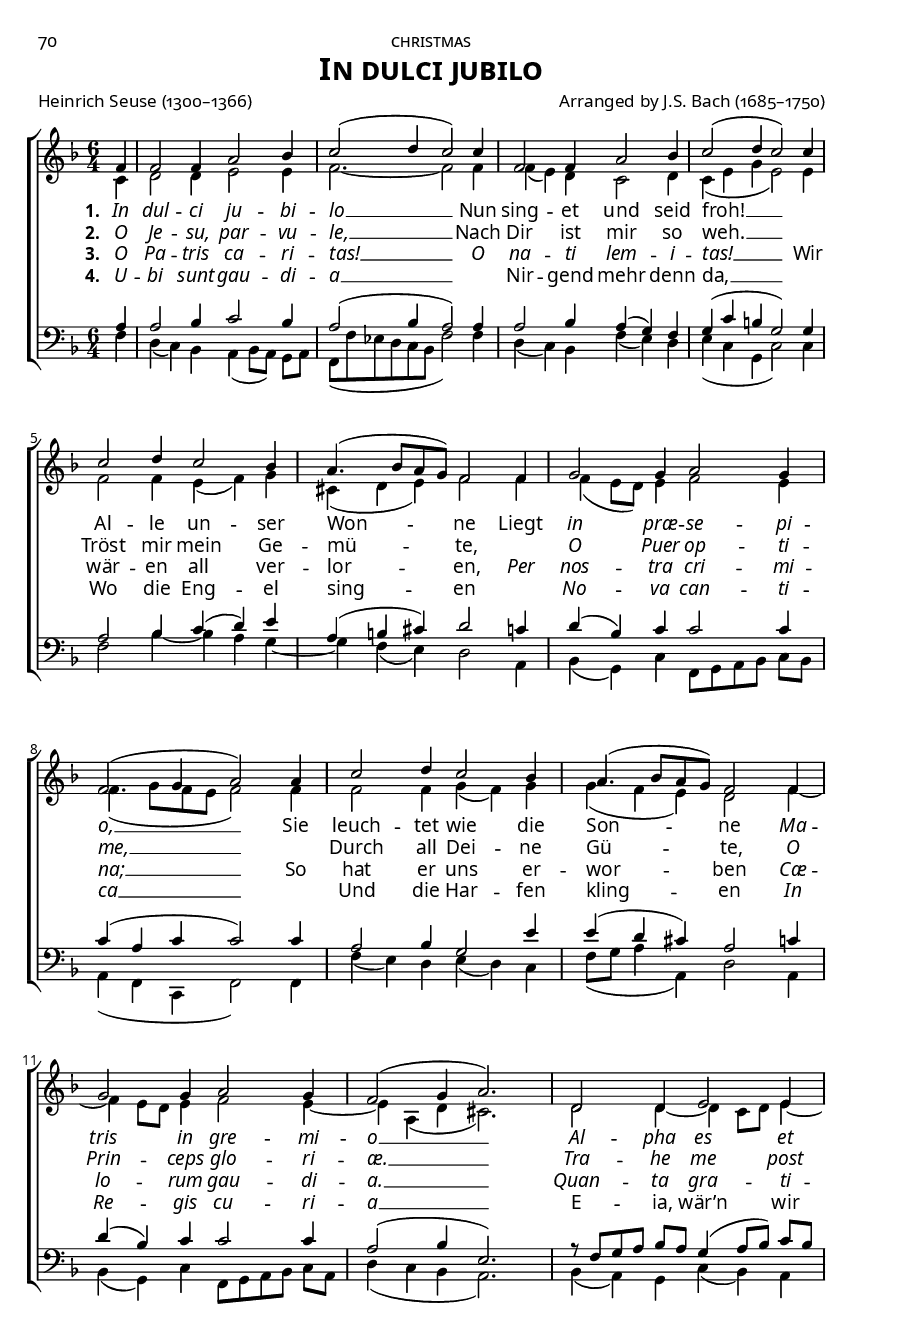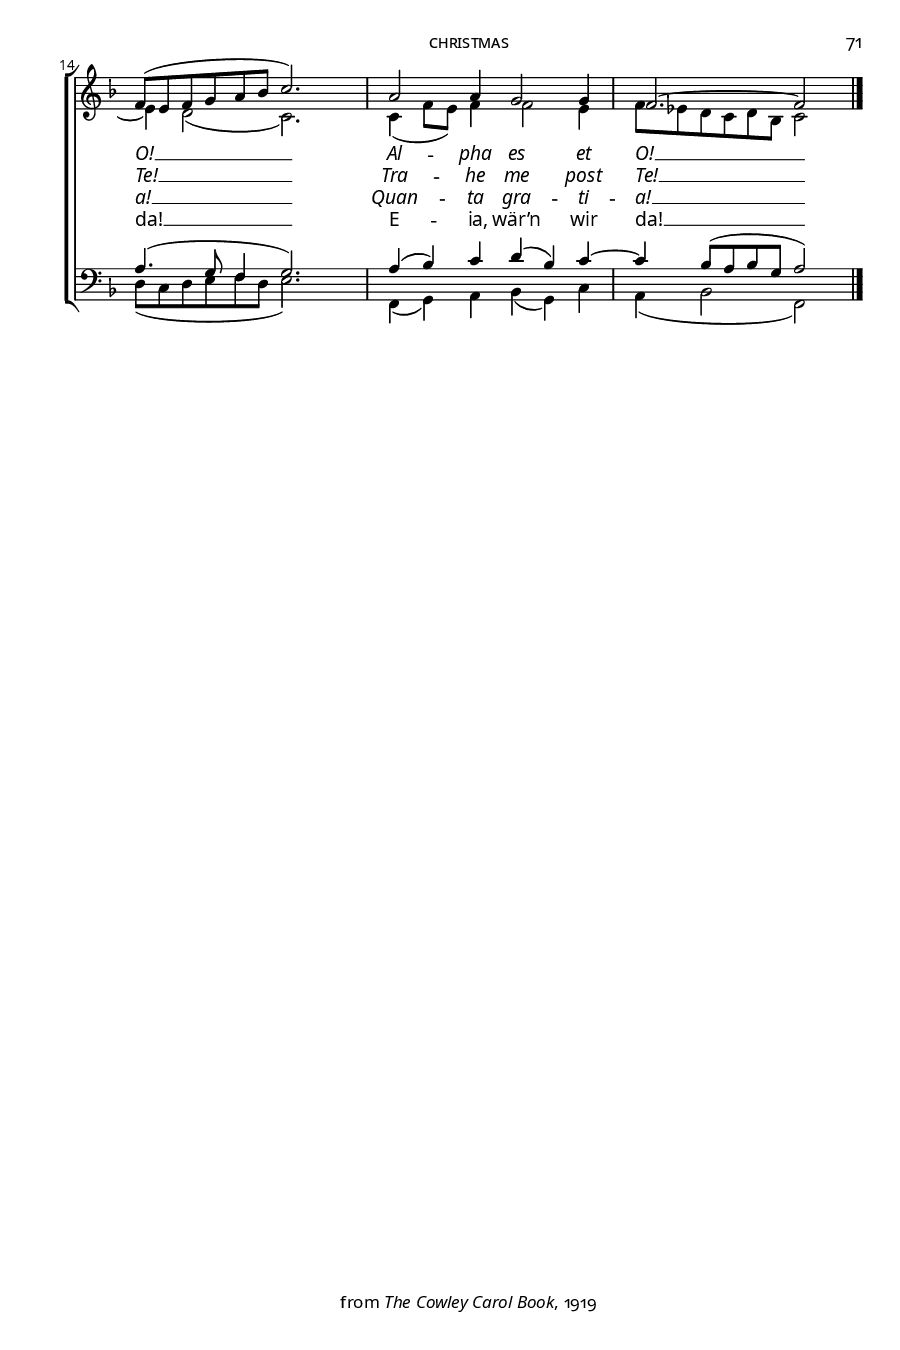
\version "2.14.2"
\include "util.ly"
\header {
    title = \markup{\override #'(font-name . "Garamond Premier Pro Semibold"){ \abs-fontsize #15 \smallCapsOldStyle"In dulci jubilo"}}
    poet = \markup\oldStyleNum"Heinrich Seuse (1300–1366)"
    composer = \markup\oldStyleNum"Arranged by J.S. Bach (1685–1750)"
    
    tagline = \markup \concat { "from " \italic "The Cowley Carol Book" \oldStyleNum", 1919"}
  }\paper {
  print-all-headers = ##f
  paper-height = 9\in
  paper-width = 6\in
  indent = 0\in
  %system-system-spacing = #'((basic-distance . 10) (padding . 0))
  system-system-spacing =
    #'((basic-distance . 0)
       (minimum-distance . 0)
       (padding . -5)
       (stretchability . 100))
  score-markup-spacing = 
    #'((basic-distance . 0)
       (minimum-distance . 0)
       (padding . 0)
       (stretchability . 0))
  markup-markup-spacing =
    #'((basic-distance . 0)
       (minimum-distance . 0)
       (padding . 1)
       (stretchability . 40))
  
  ragged-last-bottom = ##t
  ragged-bottom = ##f
  two-sided = ##t
  inner-margin = 0.5\in
  outer-margin = 0.25\in
  top-margin = 0.25\in
  bottom-margin = 0.25\in
  first-page-number = #070
  print-first-page-number = ##t
  headerLine = \markup{\override #'(font-name . "Garamond Premier Pro") \smallCapsOldStyle"christmas"}
  oddHeaderMarkup = \markup\fill-line{
     \override #'(font-name . "Garamond Premier Pro")\abs-fontsize #8.5
     \combine 
        \fill-line{"" \if \should-print-page-number
        \oldStylePageNum""
        }
        \fill-line{\headerLine}
  }
  evenHeaderMarkup = \markup {
     \override #'(font-name . "Garamond Premier Pro")\abs-fontsize #8.5
     \combine
        \if \should-print-page-number
        \oldStylePageNum""
        \fill-line{\headerLine}
  }
}
#(set-global-staff-size 15) \paper{ #(define fonts (make-pango-font-tree "GoudyOlSt BT" "Garamond Premier Pro" "Garamond Premier Pro" (/ 15 20))) }
global = {
  \key f \major
  \time 6/4
}

sopMusic = \relative c' {
  \partial 4 f4 |
  f2 f4 a2 bes4 |
  c2( d4 c2) c4 |
  f,2 f4 a2 bes4 |
  c2( d4 c2) c4 | \break

  c2 d4 c2 bes4 |
  a4.( bes8[ a g]) f2 f4 |
  g2 g4 a2 g4 |
  f2( g4 a2) a4 |
  c2 d4 c2 bes4 |
  a4.( bes8[ a g]) f2 f4 | \break

  g2 g4 a2 g4 |
  f2( g4 a2.) |
  d,2 d4 e2 e4 |
  f8([ e f g a bes] c2.) |
  a2 a4 g2 g4 |
  \partial 4*5 f2.~ f2 \bar "|."
}
sopWords = \lyricmode {
  
}

altoMusic = \relative c' {
  \partial 4 c4 |
  d2 d4 e2 e4 |
  f2.~ f2 f4 |
  f( e) d4 c2 d4 |
  c( e g e2) e4 |
  
  f2 f4 e( f) g |
  cis,( d e) f2 f4 |
  f4( e8[ d]) e4 f2 e4 |
  f4.( g8[ f e] f2) f4 |
  
  f2 f4 g( f) g |
  g( f e) d2 f4~ |
  f e8[ d] e4 f2 e4~ |
  e a,( d cis2.) |
  
  d2 d4~ d c8[ d] e4~ |
  e d2( c2.) |
  c4( f8[ e]) f4 f2 e4 |
  f8([ ees d c d bes] c2 \bar "|."

}
altoWords = \lyricmode {
  \dropLyricsV
  \set stanza = #"1. "
  \markup\italic In \markup\italic dul -- \markup\italic ci \markup\italic ju -- \markup\italic bi -- \markup\italic lo __
  Nun sing -- et und seid froh! __ ""
  Al -- le un -- ser Won -- ne
  Liegt \markup\italic in \markup\italic præ -- \markup\italic se -- \markup\italic pi -- \markup\italic o, __
  Sie leuch -- tet wie \set associatedVoice = "altos" 
  die Son --
  \unset associatedVoice
  ne
  \markup\italic Ma -- \markup\italic tris \markup\italic in \markup\italic gre -- \markup\italic mi -- \markup\italic o __
  \markup\italic Al -- \markup\italic pha \markup\italic es \markup\italic et \markup\italic O! __
  \markup\italic Al -- \markup\italic pha \markup\italic es 
  \set associatedVoice = "altos"
  \markup\italic et \markup\italic O! __

}
altoWordsII = \lyricmode {
  \dropLyricsV
  \set stanza = #"2. "
  \markup\italic O \markup\italic Je -- \markup\italic su, \markup\italic par -- \markup\italic vu -- \markup\italic le, __
  Nach Dir ist mir so weh. __ ""
  Tröst mir mein Ge -- mü -- te, ""
  \markup\italic O \markup\italic Puer \markup\italic op -- \markup\italic ti -- \markup\italic me, __ ""
  Durch all Dei -- \set associatedVoice = "altos" 
  ne Gü --
  \unset associatedVoice
  te,
  \markup\italic O \markup\italic Prin -- \markup\italic ceps \markup\italic glo -- \markup\italic ri -- \markup\italic æ. __
  \markup\italic Tra -- \markup\italic he \markup\italic me \markup\italic post \markup\italic Te! __
  \markup\italic Tra -- \markup\italic he \markup\italic me 
  \set associatedVoice = "altos"
  \markup\italic post \markup\italic Te! __
}
altoWordsIII = \lyricmode {
  \dropLyricsV
  \set stanza = #"3. "
  \markup\italic O \markup\italic Pa -- \markup\italic tris \markup\italic ca -- \markup\italic ri -- \markup\italic tas! __
  \markup\italic O \markup\italic na -- \markup\italic ti \markup\italic lem -- \markup\italic i -- \markup\italic tas! __
  Wir wär -- en all ver -- lor -- en,
  \markup\italic Per \markup\italic nos -- \markup\italic tra \markup\italic cri -- \markup\italic mi -- \markup\italic na; __
  So hat er uns \set associatedVoice = "altos" 
  er -- wor --
  \unset associatedVoice
  ben
  \markup\italic Cæ -- \markup\italic lo -- \markup\italic rum \markup\italic gau -- \markup\italic di -- \markup\italic a. __
  \markup\italic Quan -- \markup\italic ta \markup\italic gra -- \markup\italic ti -- \markup\italic a! __
  \markup\italic Quan -- \markup\italic ta \markup\italic gra -- 
  \set associatedVoice = "altos"
  \markup\italic ti -- \markup\italic a! __
}
altoWordsIV = \lyricmode {
  \dropLyricsV
  \set stanza = #"4. "
  \markup\italic U -- \markup\italic bi \markup\italic sunt \markup\italic gau -- \markup\italic di -- \markup\italic a __ ""
  Nir -- gend mehr denn da, __ ""
  Wo die Eng -- el sing -- en ""
  \markup\italic No -- \markup\italic va \markup\italic can -- \markup\italic ti -- \markup\italic ca __ ""
  Und die Har -- \set associatedVoice = "altos" 
  fen kling --
  \unset associatedVoice
  en
  \markup\italic In \markup\italic Re -- \markup\italic gis \markup\italic cu -- \markup\italic ri -- \markup\italic a __
  E -- ia, wär’n wir da! __
  E -- ia, wär’n
  \set associatedVoice = "altos"
  wir da! __
}

tenorMusic = \relative c' {
  \partial 4 a4 |
  a2 bes4 c2 bes4 |
  a2( bes4 a2) a4 |
  a2 bes4 a( g) f |
  g( c b g2) g4 |
  
  a2 bes4 c( d) e |
  a,( b cis) d2 c4 |
  d( bes) c c2 c4 |
  c( a c c2) c4 |
  
  a2 bes4 g2 e'4 |
  e( d cis) a2 c4 |
  d( bes) c c2 c4 |
  a2( bes4 e,2.) |
  
  r8 f[ g a] bes[ a] g4( a8[ bes]) c[ bes] |
  a4.( g8 f4 g2.) |
  a4( bes) c d( bes) c~ |
  c bes8([ a bes g] a2) \bar "|."
}
tenorWords = \lyricmode {

}

bassMusic = \relative c {
  \partial 4 f4 |
  d( c) bes a( bes8[ a]) g[ a] |
  f([ f' ees d c bes] f'2) f4 |
  d( c) bes f'( e) d |
  e( c g c2) c4 |
  
  f2 bes4~ bes a g~ |
  g f( e) d2 a4 |
  bes( g) c f,8[ g a bes] c[ bes] |
  a4( f c f2) f4 |
  
  f'4( e) d e( d) c |
  f8([ g] a4 a,) |
  d2 a4 |
  bes( g) c f,8[ g a bes] c[ a] |
  d4( c bes a2.) |
  
  bes4( a) g c( bes) a |
  d8([ c d e f d] e2.) |
  f,4( g) a bes( g) c |
  a( bes2 f2) \bar "|."
}
bassWords = \lyricmode {

}

\score {
  <<
   \new ChoirStaff <<
%    \new Lyrics = sopranos \with { \override VerticalAxisGroup #'nonstaff-relatedstaff-spacing = #'((basic-distance . 1)) }
    \new Staff = women <<
      \new Voice = "sopranos" { \voiceOne << \global \sopMusic >> }
      \new Voice = "altos" { \voiceTwo << \global \altoMusic >> }
    >>
    \new Lyrics \with { alignAboveContext = #"women" \override VerticalAxisGroup #'nonstaff-relatedstaff-spacing = #'((basic-distance . 1))} \lyricsto "sopranos" \sopWords
    \new Lyrics = "altosIV"  \with { alignBelowContext = #"women" } \lyricsto "sopranos" \altoWordsIV
    \new Lyrics = "altosIII"  \with { alignBelowContext = #"women" } \lyricsto "sopranos" \altoWordsIII
    \new Lyrics = "altosII"  \with { alignBelowContext = #"women" } \lyricsto "sopranos" \altoWordsII
    \new Lyrics = "altos"  \with { alignBelowContext = #"women" \override VerticalAxisGroup #'nonstaff-relatedstaff-spacing = #'((basic-distance . 1)) } \lyricsto "sopranos" \altoWords
   \new Staff = men <<
      \clef bass
      \new Voice = "tenors" { \voiceOne << \global \tenorMusic >> }
      \new Voice = "basses" { \voiceTwo << \global \bassMusic >> }
    >>
    \new Lyrics \with { alignAboveContext = #"men" \override VerticalAxisGroup #'nonstaff-relatedstaff-spacing = #'((basic-distance . 1)) } \lyricsto "tenors" \tenorWords
    \new Lyrics \with { alignBelowContext = #"men" \override VerticalAxisGroup #'nonstaff-relatedstaff-spacing = #'((basic-distance . 1)) } \lyricsto "basses" \bassWords
  >>
%    \new PianoStaff << \new Staff { \new Voice { \pianoRH } } \new Staff { \clef "bass" \pianoLH } >>
  >>
  \layout {
    \context {
      \Score
      \override SpacingSpanner #'base-shortest-duration = #(ly:make-moment 1 2)
      \override SpacingSpanner #'common-shortest-duration = #(ly:make-moment 1 2)
    }
    \context {
      % Remove all empty staves
      % \Staff \RemoveEmptyStaves \override VerticalAxisGroup #'remove-first = ##t
    }
    \context {
      \Lyrics
      \override LyricText #'X-offset = #center-on-word
    }
  }
  
  \midi {
    \tempo 4 = 180
    \set Staff.midiInstrument = "piccolo"
  
    \context {
      \Voice
      \remove "Dynamic_performer"
    }
  }
}
